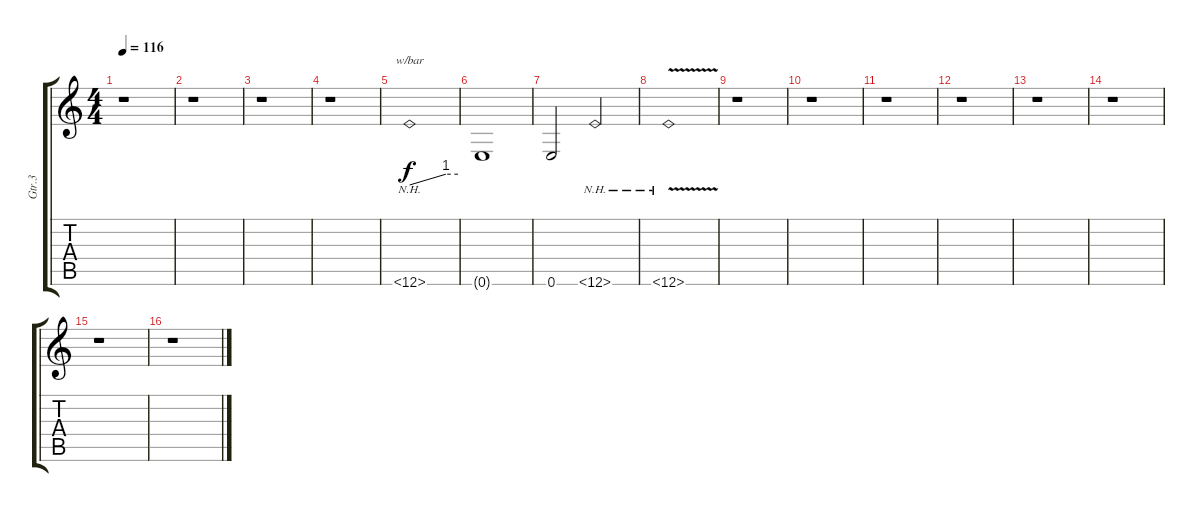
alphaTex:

\track ("Gtr.3" "Gtr.3") {instrument distortionguitar}
\staff {score tabs}
\tuning (E4 B3 G3 D3 A2 E2) {hide}
\ts (4 4)
\tempo 116
\clef g2
\ks c
r.1{dy f instrument distortionguitar} |
r.1 |
r.1 |
r.1 |
0.6{nh}.1{tbe (custom default 0 0 45 4 60 4)} |
0.6{t}.1 |
0.6.2 0.6{nh}.2 |
0.6{nh v}.1 |
r.1 |
r.1 |
r.1 |
r.1 |
r.1 |
r.1 |
r.1 |
r.1
